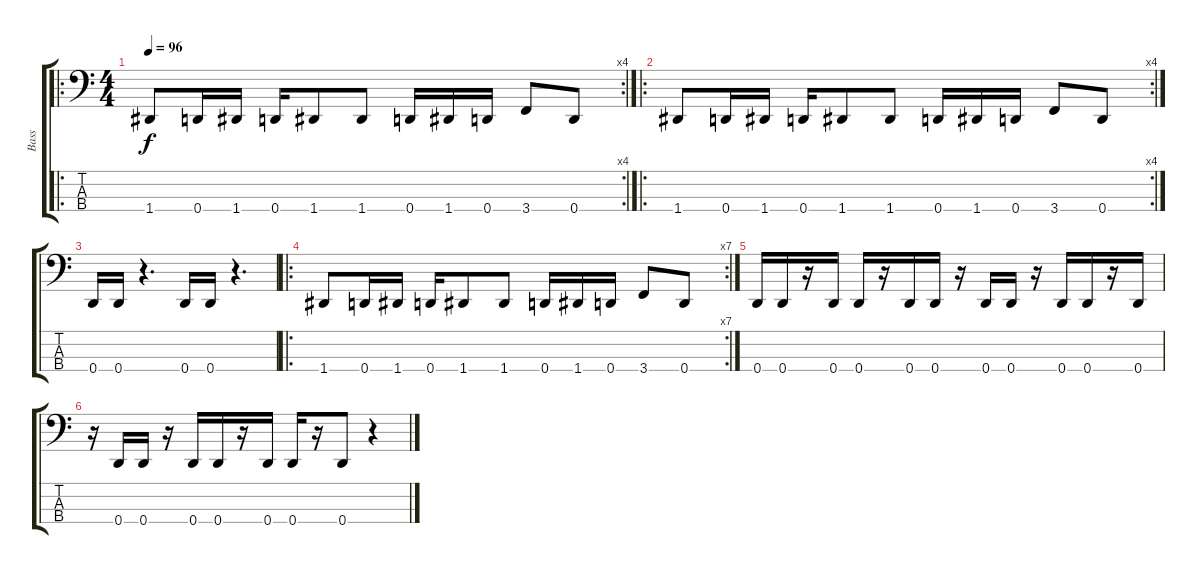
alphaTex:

\track ("Bass" "Bass") {instrument slapbass1}
\staff {score tabs}
\tuning (G2 D2 A1 D1) {hide}
\ro
\rc 4
\ts (4 4)
\tempo 96
\clef f4
\ks c
1.4.8{dy f} 0.4.16 1.4.16 0.4.16 1.4.8 1.4.8 0.4.16 1.4.16 0.4.16 3.4.8 0.4.8 |
\ro
\rc 4
1.4.8 0.4.16 1.4.16 0.4.16 1.4.8 1.4.8 0.4.16 1.4.16 0.4.16 3.4.8 0.4.8 |
0.4.16 0.4.16 r.4{d} 0.4.16 0.4.16 r.4{d} |
\ro
\rc 7
1.4.8 0.4.16 1.4.16 0.4.16 1.4.8 1.4.8 0.4.16 1.4.16 0.4.16 3.4.8 0.4.8 |
0.4.16 0.4.16 r.16 0.4.16 0.4.16 r.16 0.4.16 0.4.16 r.16 0.4.16 0.4.16 r.16 0.4.16 0.4.16 r.16 0.4.16 |
r.16 0.4.16 0.4.16 r.16 0.4.16 0.4.16 r.16 0.4.16 0.4.16 r.16 0.4.8 r.4
